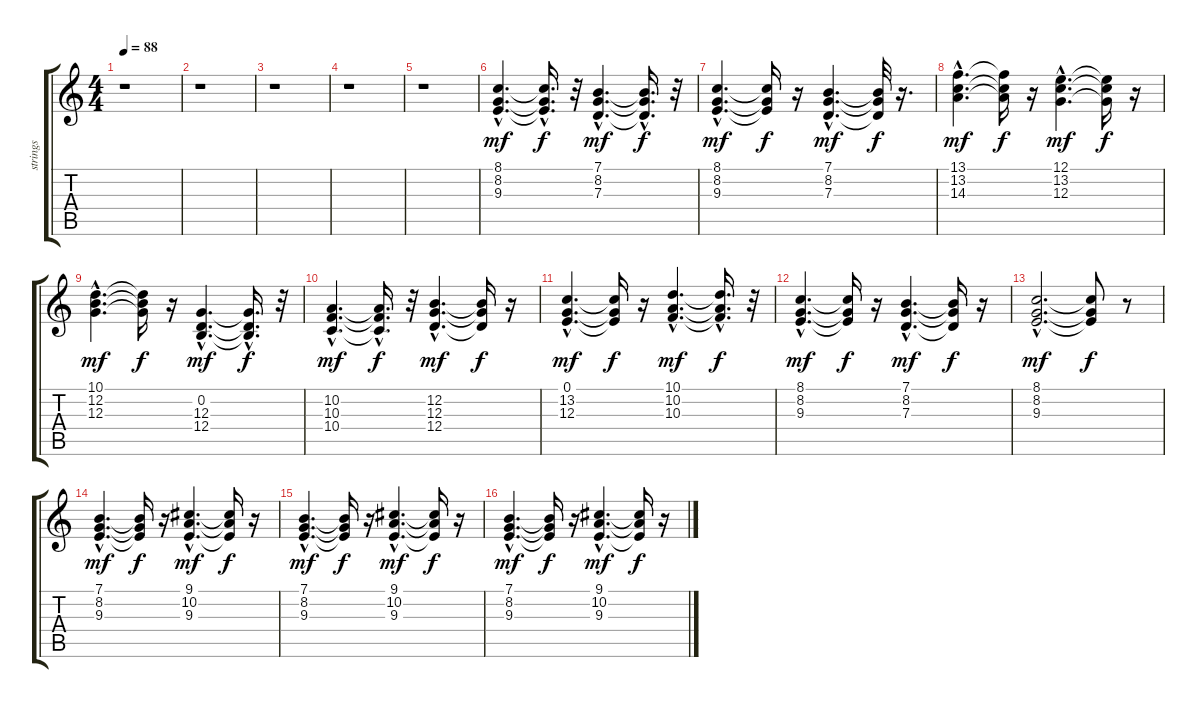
\track ("strings" "strings") {instrument stringensemble1}
\staff {score tabs}
\tuning (E4 B3 G3 D3 A2 E2) {hide}
\ts (4 4)
\tempo 88
\clef g2
\ks c
r.1{dy f} |
r.1 |
r.1 |
r.1 |
r.1 |
(8.1{hac} 8.2{hac} 9.3{hac}).4{d dy mf} (8.1{hac t} 8.2{hac t} 9.3{hac t}).16{d dy f} r.32 (7.1{hac} 8.2{hac} 7.3{hac}).4{d dy mf} (7.1{hac t} 8.2{hac t} 7.3{hac t}).16{d dy f} r.32 |
(8.1{hac} 8.2{hac} 9.3{hac}).4{d dy mf} (8.1{t} 8.2{t} 9.3{t}).16{dy f} r.16 (7.1{hac} 8.2{hac} 7.3{hac}).4{d dy mf} (7.1{t} 8.2{t} 7.3{t}).32{dy f} r.16{d} |
(13.1{hac} 13.2{hac} 14.3{hac}).4{d dy mf} (13.1{t} 13.2{t} 14.3{t}).16{dy f} r.16 (12.1{hac} 13.2{hac} 12.3{hac}).4{d dy mf} (12.1{t} 13.2{t} 12.3{t}).16{dy f} r.16 |
(10.1{hac} 12.2{hac} 12.3{hac}).4{d dy mf} (10.1{t} 12.2{t} 12.3{t}).16{dy f} r.16 (0.2{hac} 12.3{hac} 12.4{hac}).4{d dy mf} (0.2{hac t} 12.3{hac t} 12.4{hac t}).16{d dy f} r.32 |
(10.2{hac} 10.3{hac} 10.4{hac}).4{d dy mf} (10.2{hac t} 10.3{hac t} 10.4{hac t}).16{d dy f} r.32 (12.2{hac} 12.3{hac} 12.4{hac}).4{d dy mf} (12.2{t} 12.3{t} 12.4{t}).16{dy f} r.16 |
(0.1{hac} 13.2{hac} 12.3{hac}).4{d dy mf} (0.1{t} 13.2{t} 12.3{t}).16{dy f} r.16 (10.1{hac} 10.2{hac} 10.3{hac}).4{d dy mf} (10.1{hac t} 10.2{hac t} 10.3{hac t}).16{d dy f} r.32 |
(8.1{hac} 8.2{hac} 9.3{hac}).4{d dy mf} (8.1{t} 8.2{t} 9.3{t}).16{dy f} r.16 (7.1{hac} 8.2{hac} 7.3{hac}).4{d dy mf} (7.1{t} 8.2{t} 7.3{t}).16{dy f} r.16 |
(8.1{hac} 8.2{hac} 9.3{hac}).2{d dy mf} (8.1{t} 8.2{t} 9.3{t}).8{dy f} r.8 |
(7.1{hac} 8.2{hac} 9.3{hac}).4{d dy mf} (7.1{t} 8.2{t} 9.3{t}).16{dy f} r.16 (9.1{hac} 10.2{hac} 9.3{hac}).4{d dy mf} (9.1{t} 10.2{t} 9.3{t}).16{dy f} r.16 |
(7.1{hac} 8.2{hac} 9.3{hac}).4{d dy mf} (7.1{t} 8.2{t} 9.3{t}).16{dy f} r.16 (9.1{hac} 10.2{hac} 9.3{hac}).4{d dy mf} (9.1{t} 10.2{t} 9.3{t}).16{dy f} r.16 |
(7.1{hac} 8.2{hac} 9.3{hac}).4{d dy mf} (7.1{t} 8.2{t} 9.3{t}).16{dy f} r.16 (9.1{hac} 10.2{hac} 9.3{hac}).4{d dy mf} (9.1{t} 10.2{t} 9.3{t}).16{dy f} r.16
